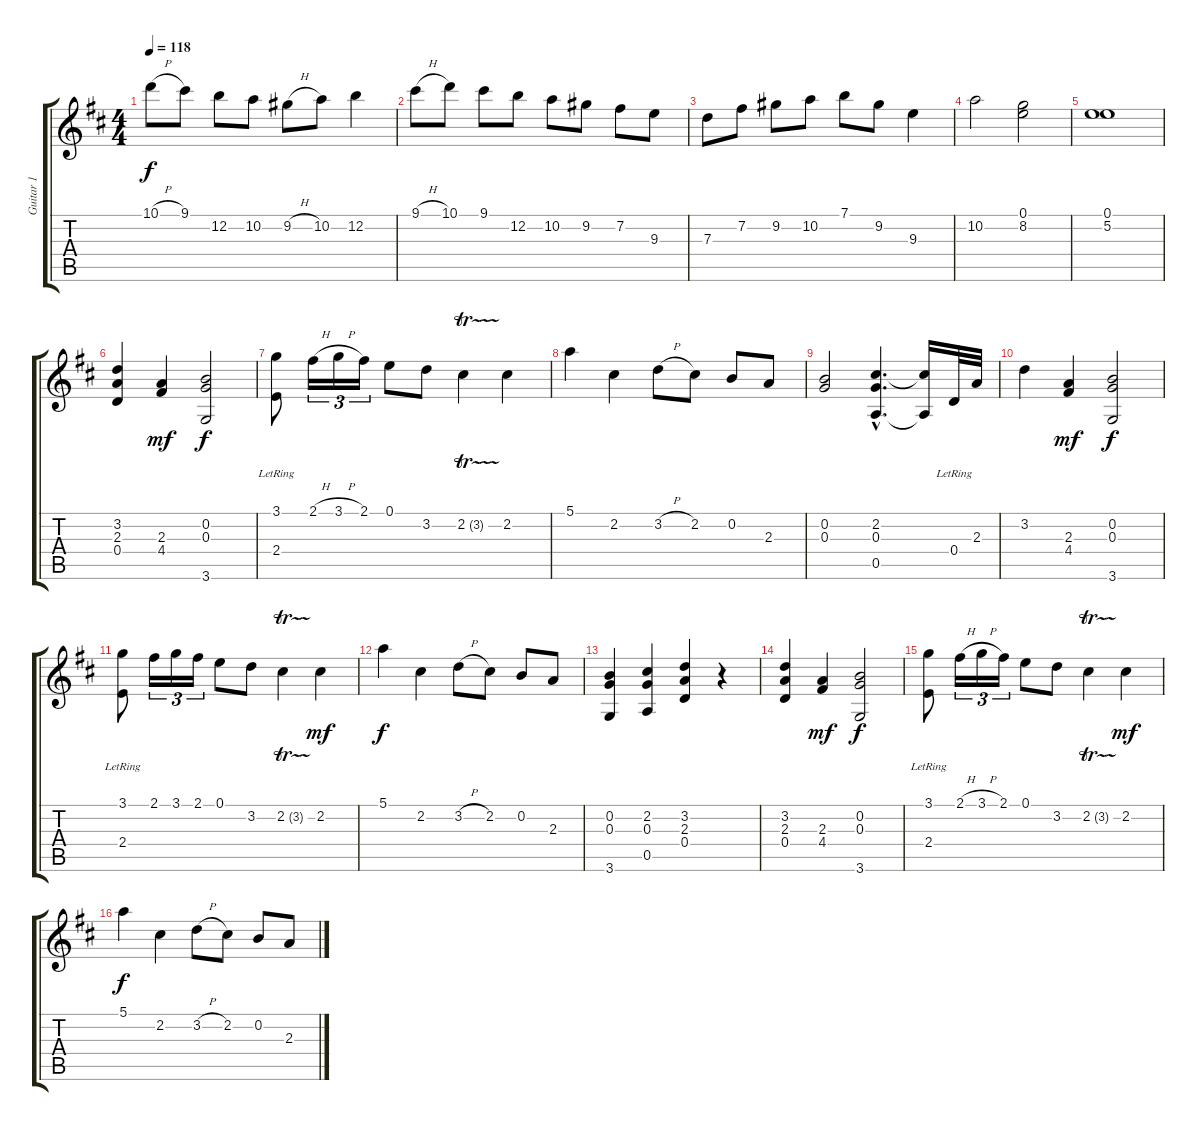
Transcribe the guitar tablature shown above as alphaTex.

\track ("Guitar 1" "Guitar 1") {instrument acousticguitarsteel}
\staff {score tabs}
\tuning (E4 B3 G3 D3 A2 E2) {hide}
\ts (4 4)
\tempo 118
\clef g2
\ks d
10.1{h}.8{dy f} 9.1.8 12.2.8 10.2.8 9.2{h}.8 10.2.8 12.2.4 |
9.1{h}.8 10.1.8 9.1.8 12.2.8 10.2.8 9.2.8 7.2.8 9.3.8 |
7.3.8 7.2.8 9.2.8 10.2.8 7.1.8 9.2.8 9.3.4 |
10.2.2 (0.1 8.2).2 |
(0.1 5.2).1 |
(3.2 2.3 0.4).4 (2.3 4.4).4{dy mf} (0.2 0.3 3.6).2{dy f} |
(3.1 2.4{lr}).8 2.1{h}.16{tu (3 2)} 3.1{h}.16{tu (3 2)} 2.1.16{tu (3 2)} 0.1.8 3.2.8 2.2{tr (3 32)}.4 2.2.4 |
5.1.4 2.2.4 3.2{h}.8 2.2.8 0.2.8 2.3.8 |
(0.2 0.3).2 (2.2{hac} 0.3{hac} 0.5{hac}).4{d} (2.2{t} 0.5{t}).16 0.4{lr}.32 2.3{lr}.32 |
3.2.4 (2.3 4.4).4{dy mf} (0.2 0.3 3.6).2{dy f} |
(3.1 2.4{lr}).8 2.1.16{tu (3 2)} 3.1.16{tu (3 2)} 2.1.16{tu (3 2)} 0.1.8 3.2.8 2.2{tr (3 32)}.4 2.2.4{dy mf} |
5.1.4{dy f} 2.2.4 3.2{h}.8 2.2.8 0.2.8 2.3.8 |
(0.2 0.3 3.6).4 (2.2 0.3 0.5).4 (3.2 2.3 0.4).4 r.4 |
(3.2 2.3 0.4).4 (2.3 4.4).4{dy mf} (0.2 0.3 3.6).2{dy f} |
(3.1 2.4{lr}).8 2.1{h}.16{tu (3 2)} 3.1{h}.16{tu (3 2)} 2.1.16{tu (3 2)} 0.1.8 3.2.8 2.2{tr (3 32)}.4 2.2.4{dy mf} |
5.1.4{dy f} 2.2.4 3.2{h}.8 2.2.8 0.2.8 2.3.8
